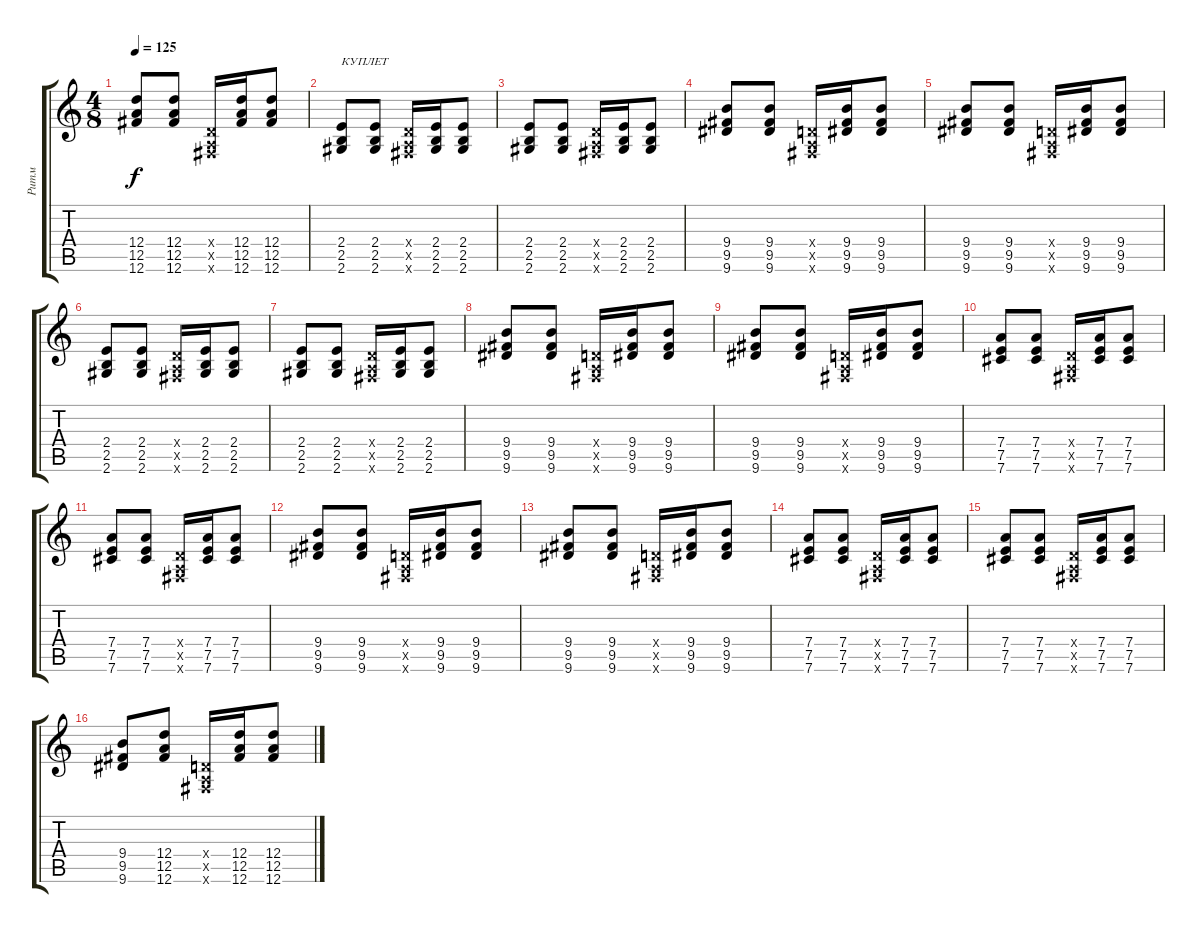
\track ("Ритм" "Ритм") {instrument acousticguitarnylon}
\staff {score tabs}
\tuning (E4 B3 G3 D3 A2 Gb2) {hide}
\ts (4 8)
\tempo 125
\clef g2
\ks c
(12.4 12.5 12.6).8{dy f} (12.4 12.5 12.6).8 (0.4{x} 0.5{x} 0.6{x}).16 (12.4 12.5 12.6).16 (12.4 12.5 12.6).8 |
(2.4 2.5 2.6).8{txt "КУПЛЕТ"} (2.4 2.5 2.6).8 (0.4{x} 0.5{x} 0.6{x}).16 (2.4 2.5 2.6).16 (2.4 2.5 2.6).8 |
(2.4 2.5 2.6).8 (2.4 2.5 2.6).8 (0.4{x} 0.5{x} 0.6{x}).16 (2.4 2.5 2.6).16 (2.4 2.5 2.6).8 |
(9.4 9.5 9.6).8 (9.4 9.5 9.6).8 (0.4{x} 0.5{x} 0.6{x}).16 (9.4 9.5 9.6).16 (9.4 9.5 9.6).8 |
(9.4 9.5 9.6).8 (9.4 9.5 9.6).8 (0.4{x} 0.5{x} 0.6{x}).16 (9.4 9.5 9.6).16 (9.4 9.5 9.6).8 |
(2.4 2.5 2.6).8 (2.4 2.5 2.6).8 (0.4{x} 0.5{x} 0.6{x}).16 (2.4 2.5 2.6).16 (2.4 2.5 2.6).8 |
(2.4 2.5 2.6).8 (2.4 2.5 2.6).8 (0.4{x} 0.5{x} 0.6{x}).16 (2.4 2.5 2.6).16 (2.4 2.5 2.6).8 |
(9.4 9.5 9.6).8 (9.4 9.5 9.6).8 (0.4{x} 0.5{x} 0.6{x}).16 (9.4 9.5 9.6).16 (9.4 9.5 9.6).8 |
(9.4 9.5 9.6).8 (9.4 9.5 9.6).8 (0.4{x} 0.5{x} 0.6{x}).16 (9.4 9.5 9.6).16 (9.4 9.5 9.6).8 |
(7.4 7.5 7.6).8 (7.4 7.5 7.6).8 (0.4{x} 0.5{x} 0.6{x}).16 (7.4 7.5 7.6).16 (7.4 7.5 7.6).8 |
(7.4 7.5 7.6).8 (7.4 7.5 7.6).8 (0.4{x} 0.5{x} 0.6{x}).16 (7.4 7.5 7.6).16 (7.4 7.5 7.6).8 |
(9.4 9.5 9.6).8 (9.4 9.5 9.6).8 (0.4{x} 0.5{x} 0.6{x}).16 (9.4 9.5 9.6).16 (9.4 9.5 9.6).8 |
(9.4 9.5 9.6).8 (9.4 9.5 9.6).8 (0.4{x} 0.5{x} 0.6{x}).16 (9.4 9.5 9.6).16 (9.4 9.5 9.6).8 |
(7.4 7.5 7.6).8 (7.4 7.5 7.6).8 (0.4{x} 0.5{x} 0.6{x}).16 (7.4 7.5 7.6).16 (7.4 7.5 7.6).8 |
(7.4 7.5 7.6).8 (7.4 7.5 7.6).8 (0.4{x} 0.5{x} 0.6{x}).16 (7.4 7.5 7.6).16 (7.4 7.5 7.6).8 |
(9.4 9.5 9.6).8 (12.4 12.5 12.6).8 (0.4{x} 0.5{x} 0.6{x}).16 (12.4 12.5 12.6).16 (12.4 12.5 12.6).8
